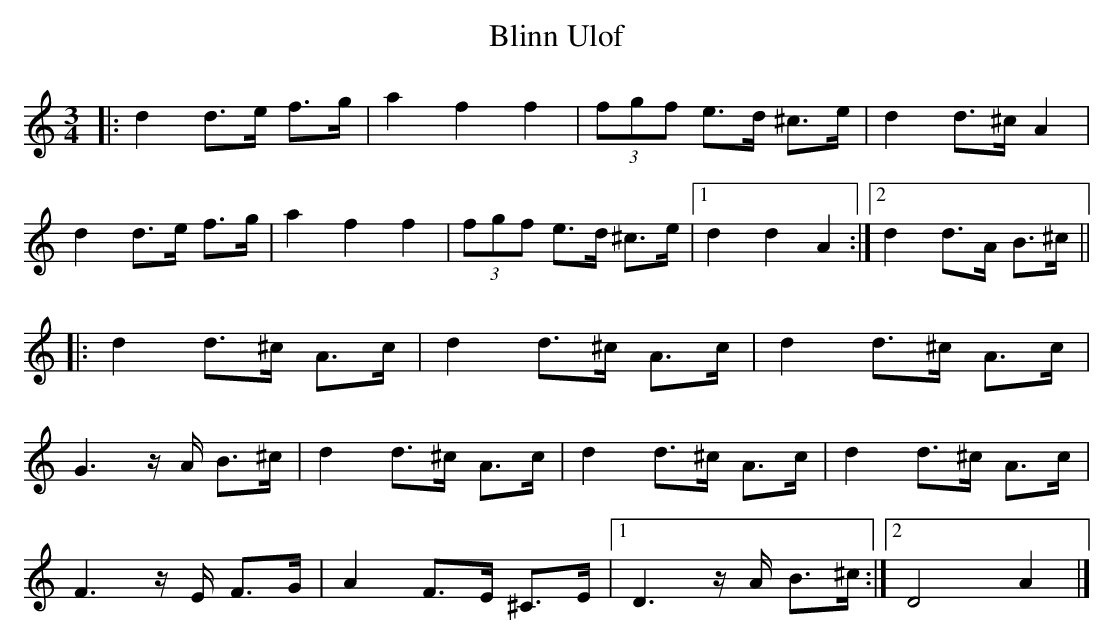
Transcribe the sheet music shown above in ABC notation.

X:1
T:Blinn Ulof
L:1/8
M:3/4
K:Ddor
|: d2 d3/2e/ f3/2g/ | a2 f2 f2 | (3fgf e3/2d/ ^c3/2e/ | d2 d3/2^c/ A2 |
 d2 d3/2e/ f3/2g/ | a2 f2 f2 | (3fgf e3/2d/ ^c3/2e/ |1 d2 d2 A2 :|2d2 d3/2A/ B3/2^c/||
 |: d2 d3/2^c/ A3/2c/ | d2 d3/2^c/ A3/2c/ | d2 d3/2^c/ A3/2c/ |
 G3 z/ A/ B3/2^c/ | d2 d3/2^c/ A3/2c/ | d2 d3/2^c/ A3/2c/ | d2 d3/2^c/ A3/2c/ |
 F3 z/ E/ F3/2G/ | A2 F3/2E/ ^C3/2E/ |1 D3 z/ A/ B3/2^c/ :|2 D4 A2 |]
